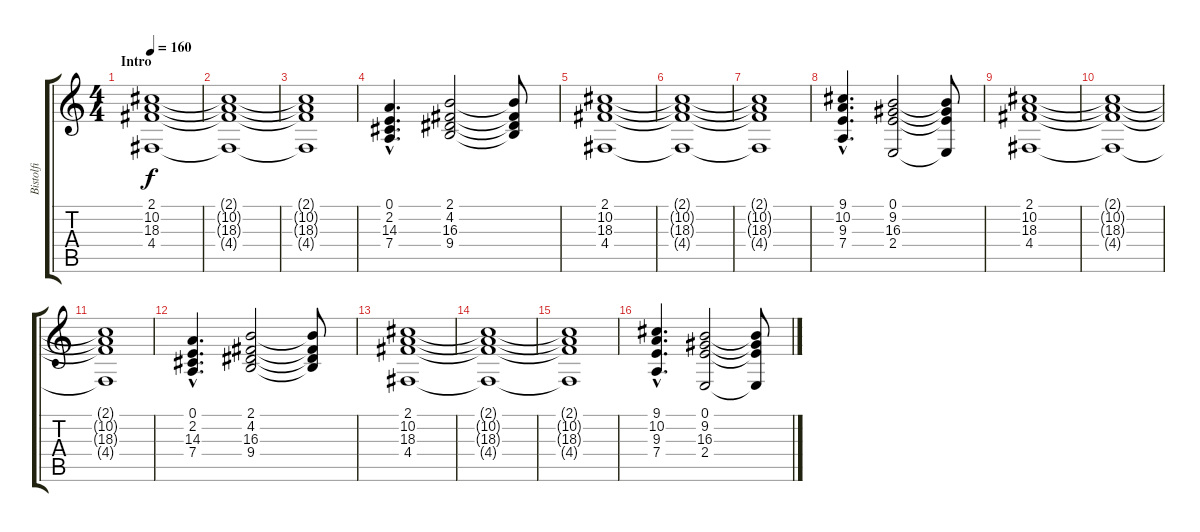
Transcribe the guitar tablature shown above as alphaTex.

\track ("Bistolfi" "Bistolfi") {instrument stringensemble1}
\staff {score tabs}
\tuning (E4 B3 G3 D3 A2 E2) {hide}
\ts (4 4)
\section ("" "Intro")
\tempo 160
\clef g2
\ks c
(2.1 10.2 18.3 4.4).1{dy f} |
(2.1{t} 10.2{t} 18.3{t} 4.4{t}).1 |
(2.1{t} 10.2{t} 18.3{t} 4.4{t}).1 |
(0.1{hac} 2.2{hac} 14.3{hac} 7.4{hac}).4{d} (2.1 4.2 16.3 9.4).2 (2.1{t} 4.2{t} 16.3{t} 9.4{t}).8 |
(2.1 10.2 18.3 4.4).1 |
(2.1{t} 10.2{t} 18.3{t} 4.4{t}).1 |
(2.1{t} 10.2{t} 18.3{t} 4.4{t}).1 |
(9.1{hac} 10.2{hac} 9.3{hac} 7.4{hac}).4{d} (0.1 9.2 16.3 2.4).2 (0.1{t} 9.2{t} 16.3{t} 2.4{t}).8 |
(2.1 10.2 18.3 4.4).1 |
(2.1{t} 10.2{t} 18.3{t} 4.4{t}).1 |
(2.1{t} 10.2{t} 18.3{t} 4.4{t}).1 |
(0.1{hac} 2.2{hac} 14.3{hac} 7.4{hac}).4{d} (2.1 4.2 16.3 9.4).2 (2.1{t} 4.2{t} 16.3{t} 9.4{t}).8 |
(2.1 10.2 18.3 4.4).1 |
(2.1{t} 10.2{t} 18.3{t} 4.4{t}).1 |
(2.1{t} 10.2{t} 18.3{t} 4.4{t}).1 |
(9.1{hac} 10.2{hac} 9.3{hac} 7.4{hac}).4{d} (0.1 9.2 16.3 2.4).2 (0.1{t} 9.2{t} 16.3{t} 2.4{t}).8
